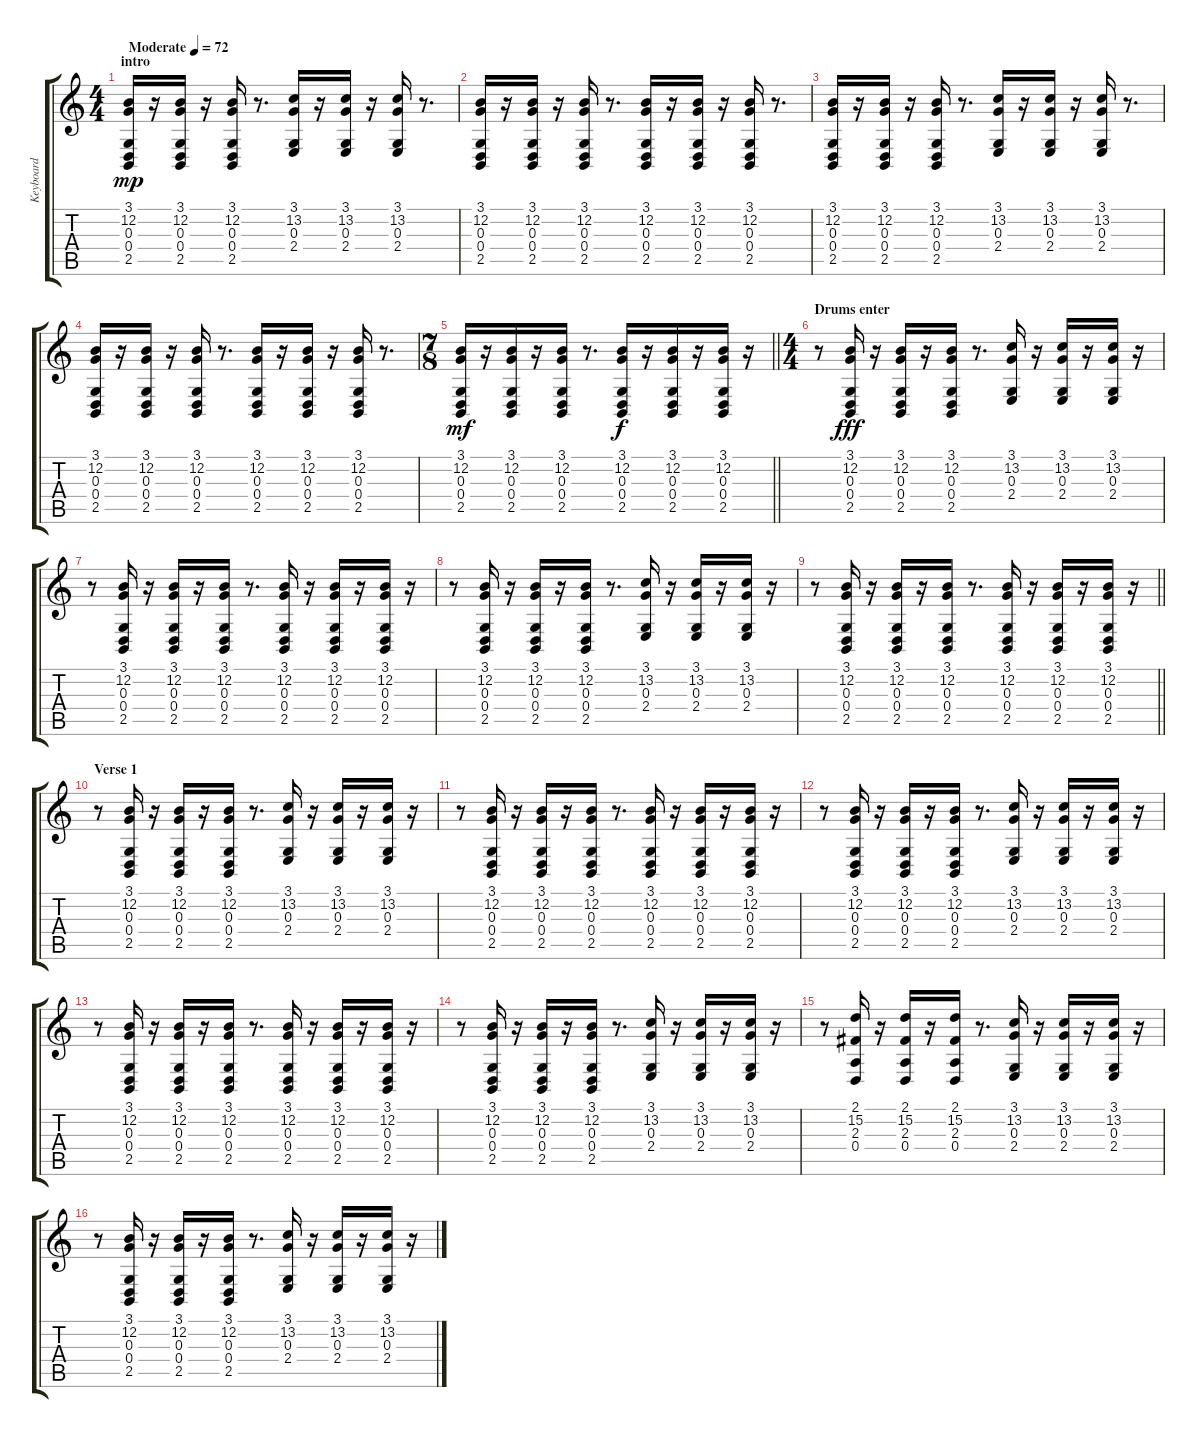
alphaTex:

\track ("Keyboard" "Keyboard") {instrument drawbarorgan}
\staff {score tabs}
\tuning (E4 B3 G3 D3 A2 E2) {hide}
\ts (4 4)
\section ("" "intro")
\tempo (72 "Moderate")
\clef g2
\ks c
(3.1 12.2 0.3 0.4 2.5).16{dy mp volume 3 instrument drawbarorgan} r.16{volume 16} (3.1 12.2 0.3 0.4 2.5).16 r.16 (3.1 12.2 0.3 0.4 2.5).16 r.8{d} (3.1 13.2 0.3 2.4).16 r.16 (3.1 13.2 0.3 2.4).16 r.16 (3.1 13.2 0.3 2.4).16 r.8{d} |
(3.1 12.2 0.3 0.4 2.5).16 r.16 (3.1 12.2 0.3 0.4 2.5).16 r.16 (3.1 12.2 0.3 0.4 2.5).16 r.8{d} (3.1 12.2 0.3 0.4 2.5).16 r.16 (3.1 12.2 0.3 0.4 2.5).16 r.16 (3.1 12.2 0.3 0.4 2.5).16 r.8{d} |
(3.1 12.2 0.3 0.4 2.5).16 r.16 (3.1 12.2 0.3 0.4 2.5).16 r.16 (3.1 12.2 0.3 0.4 2.5).16 r.8{d} (3.1 13.2 0.3 2.4).16 r.16 (3.1 13.2 0.3 2.4).16 r.16 (3.1 13.2 0.3 2.4).16 r.8{d} |
(3.1 12.2 0.3 0.4 2.5).16 r.16 (3.1 12.2 0.3 0.4 2.5).16 r.16 (3.1 12.2 0.3 0.4 2.5).16 r.8{d} (3.1 12.2 0.3 0.4 2.5).16 r.16 (3.1 12.2 0.3 0.4 2.5).16 r.16 (3.1 12.2 0.3 0.4 2.5).16 r.8{d} |
\ts (7 8)
\barLineRight lightlight
(3.1 12.2 0.3 0.4 2.5).16{dy mf} r.16 (3.1 12.2 0.3 0.4 2.5).16 r.16 (3.1 12.2 0.3 0.4 2.5).16 r.8{d} (3.1 12.2 0.3 0.4 2.5).16{dy f} r.16 (3.1 12.2 0.3 0.4 2.5).16 r.16 (3.1 12.2 0.3 0.4 2.5).16 r.16 |
\ts (4 4)
\section ("" "Drums enter")
r.8 (3.1 12.2 0.3 0.4 2.5).16{dy fff} r.16 (3.1 12.2 0.3 0.4 2.5).16 r.16 (3.1 12.2 0.3 0.4 2.5).16 r.8{d} (3.1 13.2 0.3 2.4).16 r.16 (3.1 13.2 0.3 2.4).16 r.16 (3.1 13.2 0.3 2.4).16 r.16 |
r.8 (3.1 12.2 0.3 0.4 2.5).16 r.16 (3.1 12.2 0.3 0.4 2.5).16 r.16 (3.1 12.2 0.3 0.4 2.5).16 r.8{d} (3.1 12.2 0.3 0.4 2.5).16 r.16 (3.1 12.2 0.3 0.4 2.5).16 r.16 (3.1 12.2 0.3 0.4 2.5).16 r.16 |
r.8 (3.1 12.2 0.3 0.4 2.5).16 r.16 (3.1 12.2 0.3 0.4 2.5).16 r.16 (3.1 12.2 0.3 0.4 2.5).16 r.8{d} (3.1 13.2 0.3 2.4).16 r.16 (3.1 13.2 0.3 2.4).16 r.16 (3.1 13.2 0.3 2.4).16 r.16 |
\barLineRight lightlight
r.8 (3.1 12.2 0.3 0.4 2.5).16 r.16 (3.1 12.2 0.3 0.4 2.5).16 r.16 (3.1 12.2 0.3 0.4 2.5).16 r.8{d} (3.1 12.2 0.3 0.4 2.5).16 r.16 (3.1 12.2 0.3 0.4 2.5).16 r.16 (3.1 12.2 0.3 0.4 2.5).16 r.16 |
\section ("" "Verse 1")
r.8 (3.1 12.2 0.3 0.4 2.5).16 r.16 (3.1 12.2 0.3 0.4 2.5).16 r.16 (3.1 12.2 0.3 0.4 2.5).16 r.8{d} (3.1 13.2 0.3 2.4).16 r.16 (3.1 13.2 0.3 2.4).16 r.16 (3.1 13.2 0.3 2.4).16 r.16 |
r.8 (3.1 12.2 0.3 0.4 2.5).16 r.16 (3.1 12.2 0.3 0.4 2.5).16 r.16 (3.1 12.2 0.3 0.4 2.5).16 r.8{d} (3.1 12.2 0.3 0.4 2.5).16 r.16 (3.1 12.2 0.3 0.4 2.5).16 r.16 (3.1 12.2 0.3 0.4 2.5).16 r.16 |
r.8 (3.1 12.2 0.3 0.4 2.5).16 r.16 (3.1 12.2 0.3 0.4 2.5).16 r.16 (3.1 12.2 0.3 0.4 2.5).16 r.8{d} (3.1 13.2 0.3 2.4).16 r.16 (3.1 13.2 0.3 2.4).16 r.16 (3.1 13.2 0.3 2.4).16 r.16 |
r.8 (3.1 12.2 0.3 0.4 2.5).16 r.16 (3.1 12.2 0.3 0.4 2.5).16 r.16 (3.1 12.2 0.3 0.4 2.5).16 r.8{d} (3.1 12.2 0.3 0.4 2.5).16 r.16 (3.1 12.2 0.3 0.4 2.5).16 r.16 (3.1 12.2 0.3 0.4 2.5).16 r.16 |
r.8 (3.1 12.2 0.3 0.4 2.5).16 r.16 (3.1 12.2 0.3 0.4 2.5).16 r.16 (3.1 12.2 0.3 0.4 2.5).16 r.8{d} (3.1 13.2 0.3 2.4).16 r.16 (3.1 13.2 0.3 2.4).16 r.16 (3.1 13.2 0.3 2.4).16 r.16 |
r.8 (2.1 15.2 2.3 0.4).16 r.16 (2.1 15.2 2.3 0.4).16 r.16 (2.1 15.2 2.3 0.4).16 r.8{d} (3.1 13.2 0.3 2.4).16 r.16 (3.1 13.2 0.3 2.4).16 r.16 (3.1 13.2 0.3 2.4).16 r.16 |
r.8 (3.1 12.2 0.3 0.4 2.5).16 r.16 (3.1 12.2 0.3 0.4 2.5).16 r.16 (3.1 12.2 0.3 0.4 2.5).16 r.8{d} (3.1 13.2 0.3 2.4).16 r.16 (3.1 13.2 0.3 2.4).16 r.16 (3.1 13.2 0.3 2.4).16 r.16
